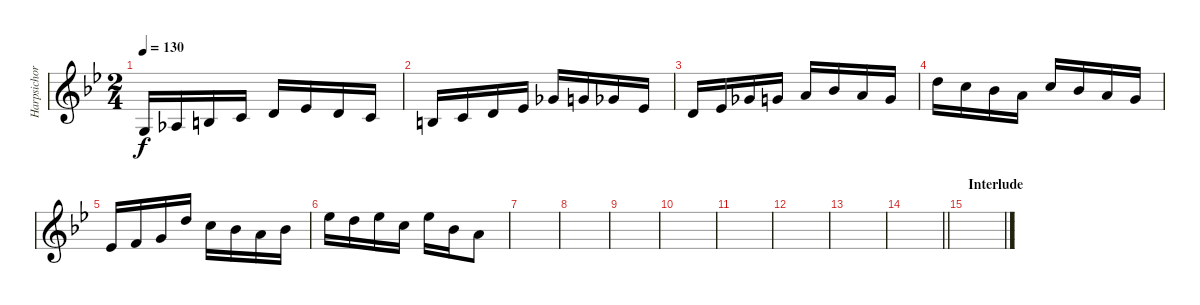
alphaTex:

\track ("Harpsichord (Tuomas)" "Harpsichor") {instrument harpsichord}
\staff {score}
\tuning (G4 E4 C4 G3 E3 C3 G2) {hide}
\ts (2 4)
\tempo 130
\clef g2
\ks gminor
0.4.16{dy f} 1.4.16 4.4.16 0.3.16 2.3.16 3.3.16 2.3.16 0.3.16 |
4.4.16 0.3.16 2.3.16 3.3.16 2.2.16 0.1.16 2.2.16 3.3.16 |
2.3.16 3.3.16 2.2.16 0.1.16 2.1.16 3.1.16 2.1.16 0.1.16 |
7.1.16 5.1.16 6.2.16 5.2.16 5.1.16 6.2.16 5.2.16 0.1.16 |
3.3.16 1.2.16 0.1.16 7.1.16 5.1.16 6.2.16 5.2.16 6.2.16 |
8.1.16 7.1.16 8.1.16 8.2.16 8.1.16 6.2.16 5.2.8 |
|
|
|
|
|
|
|
\barLineRight lightlight
|
\section ("" "Interlude")
